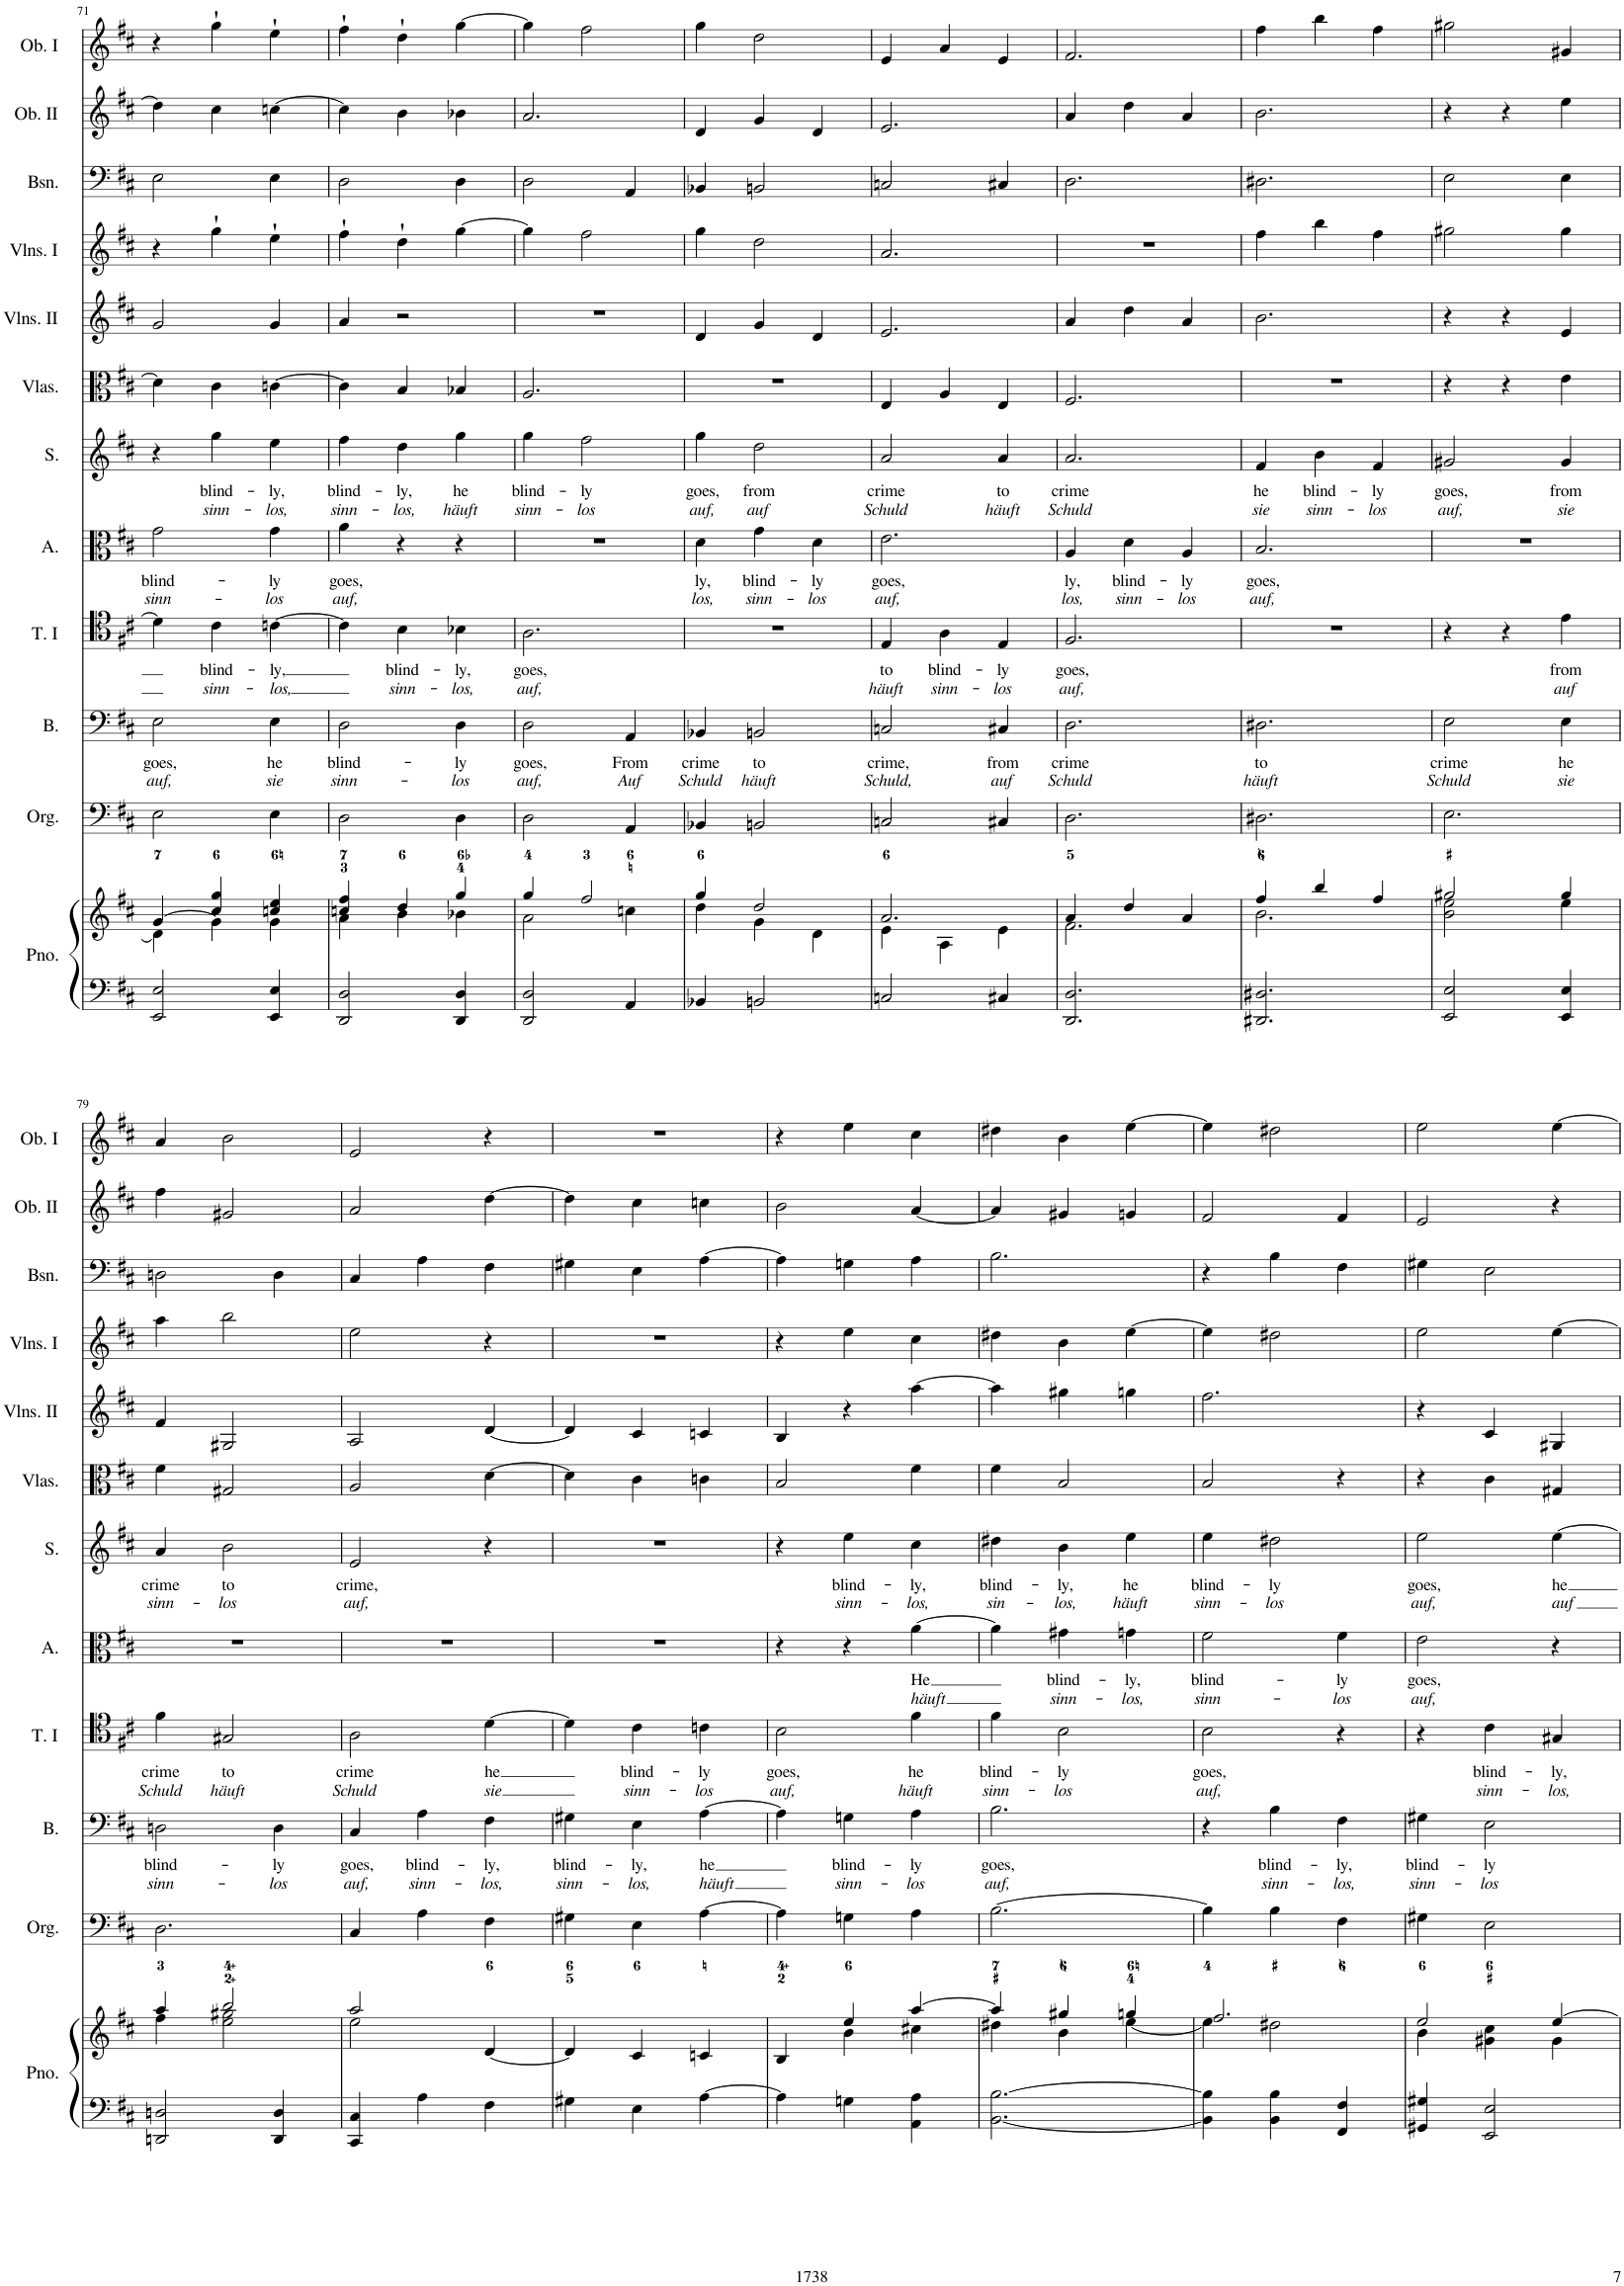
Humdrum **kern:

**kern	**kern	**kern	**kern	**text	**text	**kern	**text	**text	**kern	**text	**text	**kern	**text	**text	**kern	**kern	**kern	**kern	**kern	**kern
*part12	*part12	*part11	*part10	*part10	*part10	*part9	*part9	*part9	*part8	*part8	*part8	*part7	*part7	*part7	*part6	*part5	*part4	*part3	*part2	*part1
*staff13	*staff12	*staff11	*staff10	*staff10	*staff10	*staff9	*staff9	*staff9	*staff8	*staff8	*staff8	*staff7	*staff7	*staff7	*staff6	*staff5	*staff4	*staff3	*staff2	*staff1
*I"Piano	*	*I"Organ	*I"Bass	*	*	*I"Tenor I	*	*	*I"Alto	*	*	*I"Soprano	*	*	*I"Violas	*I"Violins II	*I"Violins I	*I"Bassoon	*I"Oboe II	*I"Oboe I
*I'Pno.	*	*I'Org.	*I'B.	*	*	*I'T. I	*	*	*I'A.	*	*	*I'S.	*	*	*I'Vlas.	*I'Vlns. II	*I'Vlns. I	*I'Bsn.	*I'Ob. II	*I'Ob. I
!!LO:PB:g=z
*clefF4	*clefG2	*clefF4	*clefF4	*	*	*clefC4	*	*	*clefC3	*	*	*clefG2	*	*	*clefC3	*clefG2	*clefG2	*clefF4	*clefG2	*clefG2
*k[f#c#]	*k[f#c#]	*k[f#c#]	*k[f#c#]	*	*	*k[f#c#]	*	*	*k[f#c#]	*	*	*k[f#c#]	*	*	*k[f#c#]	*k[f#c#]	*k[f#c#]	*k[f#c#]	*k[f#c#]	*k[f#c#]
*M3/4	*M3/4	*M3/4	*M3/4	*	*	*M3/4	*	*	*M3/4	*	*	*M3/4	*	*	*M3/4	*M3/4	*M3/4	*M3/4	*M3/4	*M3/4
=71	=71	=71	=71	=71	=71	=71	=71	=71	=71	=71	=71	=71	=71	=71	=71	=71	=71	=71	=71	=71
*	*^	*	*	*	*	*	*	*	*	*	*	*	*	*	*	*	*	*	*	*
!	!	!	!	!	!LO:LY:b	!LO:LY:b	!	!	!	!	!LO:LY:b	!LO:LY:b	!	!	!	!	!	!	!	!	!
2EE/ 2E/	[4g/	4d\]	2E\	2E\	goes,	auf,	4d\]	.	.	2g\	blind-	sinn-	4r	.	.	4d\]	2g/	4r	2E\	4dd\]	4r
!	!	!	!	!	!	!	!	!LO:LY:b	!LO:LY:b	!	!	!	!	!LO:LY:b	!LO:LY:b	!	!	!	!	!	!
.	4cc#/ 4gg/	4g\]	.	.	.	.	4c#\	blind-	sinn-	.	.	.	4gg\	blind-	sinn-	4c#\	.	4gg`\	.	4cc#\	4gg`\
!	!	!	!	!	!LO:LY:b	!LO:LY:b	!	!LO:LY:b	!LO:LY:b	!	!LO:LY:b	!LO:LY:b	!	!LO:LY:b	!LO:LY:b	!	!	!	!	!	!
4EE/ 4E/	4ccn/ 4ee/	4g\	4E\	4E\	he	sie	[4cn\	-ly,	-los,	4g\	-ly	-los	4ee\	-ly,	-los,	[4cn\	4g/	4ee`\	4E\	[4ccn\	4ee`\
=72	=72	=72	=72	=72	=72	=72	=72	=72	=72	=72	=72	=72	=72	=72	=72	=72	=72	=72	=72	=72	=72
!	!	!	!	!	!LO:LY:b	!LO:LY:b	!	!	!	!	!LO:LY:b	!LO:LY:b	!	!LO:LY:b	!LO:LY:b	!	!	!	!	!	!
2DD/ 2D/	4ccn/ 4ff#/	4a\	2D\	2D\	blind-	sinn-	4c\]	.	.	4a\	goes,	auf,	4ff#\	blind-	sinn-	4c\]	4a/	4ff#`\	2D\	4cc\]	4ff#`\
!	!	!	!	!	!	!	!	!LO:LY:b	!LO:LY:b	!	!	!	!	!LO:LY:b	!LO:LY:b	!	!	!	!	!	!
.	4dd/	4b\	.	.	.	.	4B\	blind-	sinn-	4r	.	.	4dd\	-ly,	-los,	4B/	2r	4dd`\	.	4b\	4dd`\
!	!	!	!	!	!LO:LY:b	!LO:LY:b	!	!LO:LY:b	!LO:LY:b	!	!	!	!	!LO:LY:b	!LO:LY:b	!	!	!	!	!	!
4DD/ 4D/	4gg/	4b-X\	4D\	4D\	-ly	-los	4B-X\	-ly,	-los,	4r	.	.	4gg\	he	häuft	4B-X/	.	[4gg\	4D\	4b-X\	[4gg\
=73	=73	=73	=73	=73	=73	=73	=73	=73	=73	=73	=73	=73	=73	=73	=73	=73	=73	=73	=73	=73	=73
!	!	!	!	!	!LO:LY:b	!LO:LY:b	!	!LO:LY:b	!LO:LY:b	!	!	!	!	!LO:LY:b	!LO:LY:b	!	!	!	!	!	!
2DD/ 2D/	4gg/	2a\	2D\	2D\	goes,	auf,	2.A\	goes,	auf,	2.r	.	.	4gg\	blind-	sinn-	2.A/	2.r	4gg\]	2D\	2.a/	4gg\]
!	!	!	!	!	!	!	!	!	!	!	!	!	!	!LO:LY:b	!LO:LY:b	!	!	!	!	!	!
.	2ff#/	.	.	.	.	.	.	.	.	.	.	.	2ff#\	-ly	-los	.	.	2ff#\	.	.	2ff#\
!	!	!	!	!	!LO:LY:b	!LO:LY:b	!	!	!	!	!	!	!	!	!	!	!	!	!	!	!
4AA/	.	4ccn\	4AA/	4AA/	From	Auf	.	.	.	.	.	.	.	.	.	.	.	.	4AA/	.	.
=74	=74	=74	=74	=74	=74	=74	=74	=74	=74	=74	=74	=74	=74	=74	=74	=74	=74	=74	=74	=74	=74
!	!	!	!	!	!LO:LY:b	!LO:LY:b	!	!	!	!	!LO:LY:b	!LO:LY:b	!	!LO:LY:b	!LO:LY:b	!	!	!	!	!	!
4BB-X/	4gg/	4dd\	4BB-X/	4BB-X/	crime	Schuld	2.r	.	.	4d\	-ly,	-los,	4gg\	goes,	auf,	2.r	4d/	4gg\	4BB-X/	4d/	4gg\
!	!	!	!	!	!LO:LY:b	!LO:LY:b	!	!	!	!	!LO:LY:b	!LO:LY:b	!	!LO:LY:b	!LO:LY:b	!	!	!	!	!	!
2BBn/	2dd/	4g\	2BBn/	2BBn/	to	häuft	.	.	.	4g\	blind-	sinn-	2dd\	from	auf	.	4g/	2dd\	2BBn/	4g/	2dd\
!	!	!	!	!	!	!	!	!	!	!	!LO:LY:b	!LO:LY:b	!	!	!	!	!	!	!	!	!
.	.	4d\	.	.	.	.	.	.	.	4d\	-ly	-los	.	.	.	.	4d/	.	.	4d/	.
=75	=75	=75	=75	=75	=75	=75	=75	=75	=75	=75	=75	=75	=75	=75	=75	=75	=75	=75	=75	=75	=75
!	!	!	!	!	!LO:LY:b	!LO:LY:b	!	!LO:LY:b	!LO:LY:b	!	!LO:LY:b	!LO:LY:b	!	!LO:LY:b	!LO:LY:b	!	!	!	!	!	!
2Cn/	2.a/	4e\	2Cn/	2Cn/	crime,	Schuld,	4E/	to	häuft	2.e\	goes,	auf,	2a/	crime	Schuld	4E/	2.e/	2.a/	2Cn/	2.e/	4e/
!	!	!	!	!	!	!	!	!LO:LY:b	!LO:LY:b	!	!	!	!	!	!	!	!	!	!	!	!
.	.	4A\	.	.	.	.	4A\	blind-	sinn-	.	.	.	.	.	.	4A/	.	.	.	.	4a/
!	!	!	!	!	!LO:LY:b	!LO:LY:b	!	!LO:LY:b	!LO:LY:b	!	!	!	!	!LO:LY:b	!LO:LY:b	!	!	!	!	!	!
4C#X/	.	4e\	4C#X/	4C#X/	from	auf	4E/	-ly	-los	.	.	.	4a/	to	häuft	4E/	.	.	4C#X/	.	4e/
=76	=76	=76	=76	=76	=76	=76	=76	=76	=76	=76	=76	=76	=76	=76	=76	=76	=76	=76	=76	=76	=76
!	!	!	!	!	!LO:LY:b	!LO:LY:b	!	!LO:LY:b	!LO:LY:b	!	!LO:LY:b	!LO:LY:b	!	!LO:LY:b	!LO:LY:b	!	!	!	!	!	!
2.DD/ 2.D/	4a/	2.f#\	2.D\	2.D\	crime	Schuld	2.F#/	goes,	auf,	4A/	-ly,	-los,	2.a/	crime	Schuld	2.F#/	4a/	2.r	2.D\	4a/	2.f#/
!	!	!	!	!	!	!	!	!	!	!	!LO:LY:b	!LO:LY:b	!	!	!	!	!	!	!	!	!
.	4dd/	.	.	.	.	.	.	.	.	4d\	blind-	sinn-	.	.	.	.	4dd\	.	.	4dd\	.
!	!	!	!	!	!	!	!	!	!	!	!LO:LY:b	!LO:LY:b	!	!	!	!	!	!	!	!	!
.	4a/	.	.	.	.	.	.	.	.	4A/	-ly	-los	.	.	.	.	4a/	.	.	4a/	.
=77	=77	=77	=77	=77	=77	=77	=77	=77	=77	=77	=77	=77	=77	=77	=77	=77	=77	=77	=77	=77	=77
!	!	!	!	!	!LO:LY:b	!LO:LY:b	!	!	!	!	!LO:LY:b	!LO:LY:b	!	!LO:LY:b	!LO:LY:b	!	!	!	!	!	!
2.DD#X/ 2.D#X/	4ff#/	2.b\	2.D#X\	2.D#X\	to	häuft	2.r	.	.	2.B/	goes,	auf,	4f#/	he	sie	2.r	2.b\	4ff#\	2.D#X\	2.b\	4ff#\
!	!	!	!	!	!	!	!	!	!	!	!	!	!	!LO:LY:b	!LO:LY:b	!	!	!	!	!	!
.	4bb/	.	.	.	.	.	.	.	.	.	.	.	4b\	blind-	sinn-	.	.	4bb\	.	.	4bb\
!	!	!	!	!	!	!	!	!	!	!	!	!	!	!LO:LY:b	!LO:LY:b	!	!	!	!	!	!
.	4ff#/	.	.	.	.	.	.	.	.	.	.	.	4f#/	-ly	-los	.	.	4ff#\	.	.	4ff#\
=78	=78	=78	=78	=78	=78	=78	=78	=78	=78	=78	=78	=78	=78	=78	=78	=78	=78	=78	=78	=78	=78
!	!	!	!	!	!LO:LY:b	!LO:LY:b	!	!	!	!	!	!	!	!LO:LY:b	!LO:LY:b	!	!	!	!	!	!
2EE/ 2E/	2gg#X/	2b\ 2ee\	2.E\	2E\	crime	Schuld	4r	.	.	2.r	.	.	2g#X/	goes,	auf,	4r	4r	2gg#X\	2E\	4r	2gg#X\
.	.	.	.	.	.	.	4r	.	.	.	.	.	.	.	.	4r	4r	.	.	4r	.
!	!	!	!	!	!LO:LY:b	!LO:LY:b	!	!LO:LY:b	!LO:LY:b	!	!	!	!	!LO:LY:b	!LO:LY:b	!	!	!	!	!	!
4EE/ 4E/	4gg#/	4ee\	.	4E\	he	sie	4e\	from	auf	.	.	.	4g#/	from	sie	4e\	4e/	4gg#\	4E\	4ee\	4g#X/
!!LO:LB:g=z
=79	=79	=79	=79	=79	=79	=79	=79	=79	=79	=79	=79	=79	=79	=79	=79	=79	=79	=79	=79	=79	=79
!	!	!	!	!	!LO:LY:b	!LO:LY:b	!	!LO:LY:b	!LO:LY:b	!	!	!	!	!LO:LY:b	!LO:LY:b	!	!	!	!	!	!
2DDn/ 2Dn/	4aa/	4ff#\	2.D\	2Dn\	blind-	sinn-	4f#\	crime	Schuld	2.r	.	.	4a/	crime	sinn-	4f#\	4f#/	4aa\	2Dn\	4ff#\	4a/
!	!	!	!	!	!	!	!	!LO:LY:b	!LO:LY:b	!	!	!	!	!LO:LY:b	!LO:LY:b	!	!	!	!	!	!
.	2bb/	2ee\ 2gg#X\	.	.	.	.	2G#X/	to	häuft	.	.	.	2b\	to	-los	2G#X/	2G#X/	2bb\	.	2g#X/	2b\
!	!	!	!	!	!LO:LY:b	!LO:LY:b	!	!	!	!	!	!	!	!	!	!	!	!	!	!	!
4DD/ 4D/	.	.	.	4D\	-ly	-los	.	.	.	.	.	.	.	.	.	.	.	.	4D\	.	.
=80	=80	=80	=80	=80	=80	=80	=80	=80	=80	=80	=80	=80	=80	=80	=80	=80	=80	=80	=80	=80	=80
!	!	!	!	!	!LO:LY:b	!LO:LY:b	!	!LO:LY:b	!LO:LY:b	!	!	!	!	!LO:LY:b	!LO:LY:b	!	!	!	!	!	!
4CC#/ 4C#/	2aa/	2ee\	4C#/	4C#/	goes,	auf,	2A\	crime	Schuld	2.r	.	.	2e/	crime,	auf,	2A/	2A/	2ee\	4C#/	2a/	2e/
!	!	!	!	!	!LO:LY:b	!LO:LY:b	!	!	!	!	!	!	!	!	!	!	!	!	!	!	!
4A\	.	.	4A\	4A\	blind-	sinn-	.	.	.	.	.	.	.	.	.	.	.	.	4A\	.	.
!	!	!	!	!	!LO:LY:b	!LO:LY:b	!	!LO:LY:b	!LO:LY:b	!	!	!	!	!	!	!	!	!	!	!	!
4F#\	[4d/	4ryy	4F#\	4F#\	-ly,	-los,	[4d\	he	sie	.	.	.	4r	.	.	[4d\	[4d/	4r	4F#\	[4dd\	4r
=81	=81	=81	=81	=81	=81	=81	=81	=81	=81	=81	=81	=81	=81	=81	=81	=81	=81	=81	=81	=81	=81
!	!	!	!	!	!LO:LY:b	!LO:LY:b	!	!	!	!	!	!	!	!	!	!	!	!	!	!	!
*	*v	*v	*	*	*	*	*	*	*	*	*	*	*	*	*	*	*	*	*	*	*
4G#X\	4d/]	4G#X\	4G#X\	blind-	sinn-	4d\]	.	.	2.r	.	.	2.r	.	.	4d\]	4d/]	2.r	4G#X\	4dd\]	2.r
!	!	!	!	!LO:LY:b	!LO:LY:b	!	!LO:LY:b	!LO:LY:b	!	!	!	!	!	!	!	!	!	!	!	!
4E\	4c#/	4E\	4E\	-ly,	-los,	4c#\	blind-	sinn-	.	.	.	.	.	.	4c#\	4c#/	.	4E\	4cc#\	.
!	!	!	!	!LO:LY:b	!LO:LY:b	!	!LO:LY:b	!LO:LY:b	!	!	!	!	!	!	!	!	!	!	!	!
[4A\	4cn/	[4A\	[4A\	he	häuft	4cn\	-ly	-los	.	.	.	.	.	.	4cn\	4cn/	.	[4A\	4ccn\	.
=82	=82	=82	=82	=82	=82	=82	=82	=82	=82	=82	=82	=82	=82	=82	=82	=82	=82	=82	=82	=82
*	*^	*	*	*	*	*	*	*	*	*	*	*	*	*	*	*	*	*	*	*
!	!	!	!	!	!	!	!	!LO:LY:b	!LO:LY:b	!	!	!	!	!	!	!	!	!	!	!	!
4A\]	4B/	4ryy	4A\]	4A\]	.	.	2B\	goes,	auf,	4r	.	.	4r	.	.	2B/	4B/	4r	4A\]	2b\	4r
!	!	!	!	!	!LO:LY:b	!LO:LY:b	!	!	!	!	!	!	!	!LO:LY:b	!LO:LY:b	!	!	!	!	!	!
4Gn\	4ee/	4b\	4Gn\	4Gn\	blind-	sinn-	.	.	.	4r	.	.	4ee\	blind-	sinn-	.	4r	4ee\	4Gn\	.	4ee\
!	!	!	!	!	!LO:LY:b	!LO:LY:b	!	!LO:LY:b	!LO:LY:b	!	!LO:LY:b	!LO:LY:b	!	!LO:LY:b	!LO:LY:b	!	!	!	!	!	!
4AA\ 4A\	[4aa/	4cc#X\	4A\	4A\	-ly	-los	4f#\	he	häuft	[4a\	He	häuft	4cc#\	-ly,	-los,	4f#\	[4aa\	4cc#\	4A\	[4a/	4cc#\
=83	=83	=83	=83	=83	=83	=83	=83	=83	=83	=83	=83	=83	=83	=83	=83	=83	=83	=83	=83	=83	=83
!	!	!	!	!	!LO:LY:b	!LO:LY:b	!	!LO:LY:b	!LO:LY:b	!	!	!	!	!LO:LY:b	!LO:LY:b	!	!	!	!	!	!
[2.BB\ [2.B\	4aa/]	4dd#X\	[2.B\	2.B\	goes,	auf,	4f#\	blind-	sinn-	4a\]	.	.	4dd#X\	blind-	sin-	4f#\	4aa\]	4dd#X\	2.B\	4a/]	4dd#X\
!	!	!	!	!	!	!	!	!LO:LY:b	!LO:LY:b	!	!LO:LY:b	!LO:LY:b	!	!LO:LY:b	!LO:LY:b	!	!	!	!	!	!
.	4gg#X/	4b\	.	.	.	.	2B\	-ly	-los	4g#X\	blind-	sinn-	4b\	-ly,	-los,	2B/	4gg#X\	4b\	.	4g#X/	4b\
!	!	!	!	!	!	!	!	!	!	!	!LO:LY:b	!LO:LY:b	!	!LO:LY:b	!LO:LY:b	!	!	!	!	!	!
.	4ggn/	[4ee\	.	.	.	.	.	.	.	4gn\	-ly,	-los,	4ee\	he	häuft	.	4ggn\	[4ee\	.	4gn/	[4ee\
=84	=84	=84	=84	=84	=84	=84	=84	=84	=84	=84	=84	=84	=84	=84	=84	=84	=84	=84	=84	=84	=84
!	!	!	!	!	!	!	!	!LO:LY:b	!LO:LY:b	!	!LO:LY:b	!LO:LY:b	!	!LO:LY:b	!LO:LY:b	!	!	!	!	!	!
4BB\] 4B\]	2.ff#/	4ee\]	4B\]	4r	.	.	2B\	goes,	auf,	2f#\	blind-	sinn-	4ee\	blind-	sinn-	2B/	2.ff#\	4ee\]	4r	2f#/	4ee\]
!	!	!	!	!	!LO:LY:b	!LO:LY:b	!	!	!	!	!	!	!	!LO:LY:b	!LO:LY:b	!	!	!	!	!	!
4BB\ 4B\	.	2dd#X\	4B\	4B\	blind-	sinn-	.	.	.	.	.	.	2dd#X\	-ly	-los	.	.	2dd#X\	4B\	.	2dd#X\
!	!	!	!	!	!LO:LY:b	!LO:LY:b	!	!	!	!	!LO:LY:b	!LO:LY:b	!	!	!	!	!	!	!	!	!
4FF#/ 4F#/	.	.	4F#\	4F#\	-ly,	-los,	4r	.	.	4f#\	-ly	-los	.	.	.	4r	.	.	4F#\	4f#/	.
=85	=85	=85	=85	=85	=85	=85	=85	=85	=85	=85	=85	=85	=85	=85	=85	=85	=85	=85	=85	=85	=85
!	!	!	!	!	!LO:LY:b	!LO:LY:b	!	!	!	!	!LO:LY:b	!LO:LY:b	!	!LO:LY:b	!LO:LY:b	!	!	!	!	!	!
4GG#X/ 4G#X/	2ee/	4b\	4G#X\	4G#X\	blind-	sinn-	4r	.	.	2e\	goes,	auf,	2ee\	goes,	auf,	4r	4r	2ee\	4G#X\	2e/	2ee\
!	!	!	!	!	!LO:LY:b	!LO:LY:b	!	!LO:LY:b	!LO:LY:b	!	!	!	!	!	!	!	!	!	!	!	!
2EE/ 2E/	.	4g#X\ 4cc#\	2E\	2E\	-ly	-los	4c#\	blind-	sinn-	.	.	.	.	.	.	4c#\	4c#/	.	2E\	.	.
!	!	!	!	!	!	!	!	!LO:LY:b	!LO:LY:b	!	!	!	!	!LO:LY:b	!LO:LY:b	!	!	!	!	!	!
.	[4ee/	4g#\	.	.	.	.	4G#X/	-ly,	-los,	4r	.	.	[4ee\	he	auf	4G#X/	4G#X/	[4ee\	.	4r	[4ee\
*	*v	*v	*	*	*	*	*	*	*	*	*	*	*	*	*	*	*	*	*	*	*
=	=	=	=	=	=	=	=	=	=	=	=	=	=	=	=	=	=	=	=	=
*-	*-	*-	*-	*-	*-	*-	*-	*-	*-	*-	*-	*-	*-	*-	*-	*-	*-	*-	*-	*-
